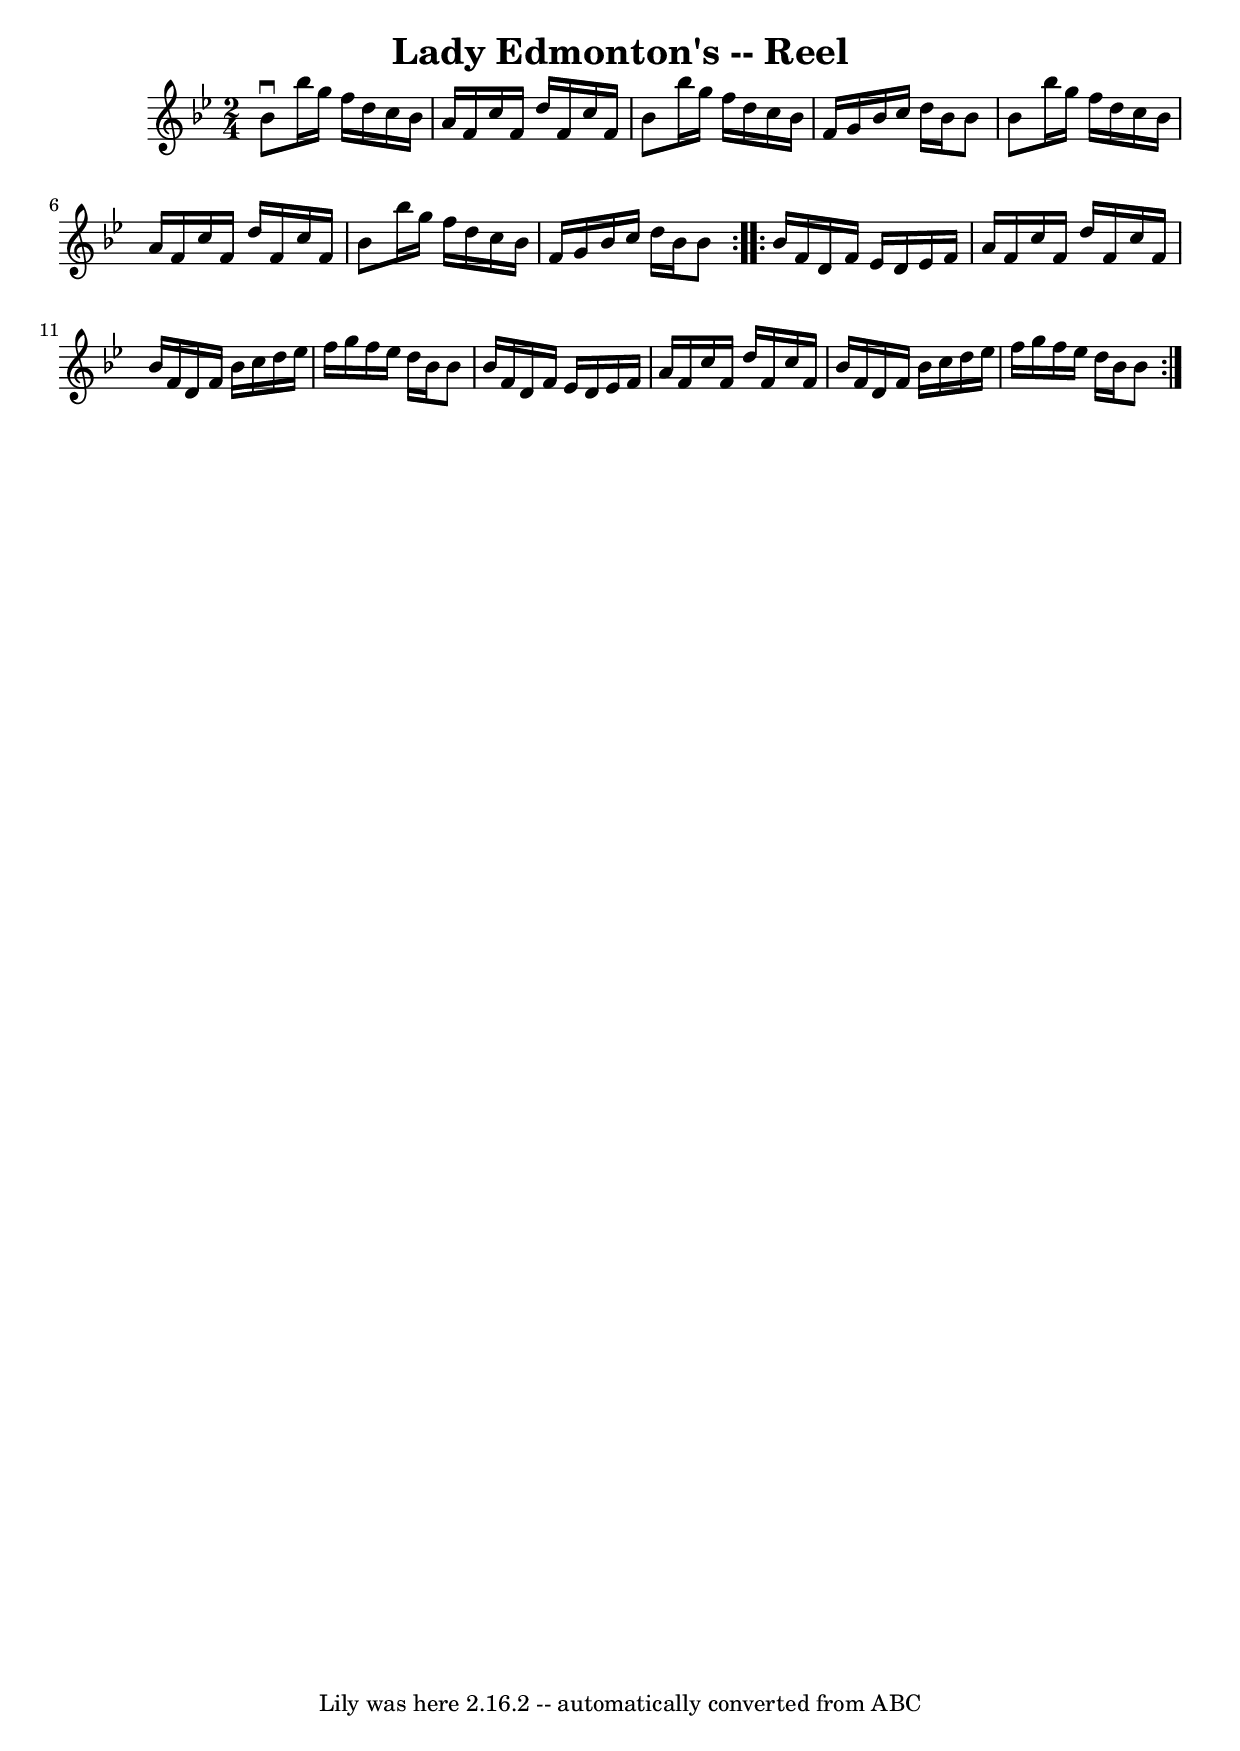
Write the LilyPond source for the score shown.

\version "2.7.40"
\include "Mammoth.ily"
\header {
	%% book = "Ryan's Mammoth Collection"
	crossRefNumber = "1"
	footnotes = ""
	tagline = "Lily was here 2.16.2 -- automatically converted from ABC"
	title = "Lady Edmonton's -- Reel"
}
voicedefault =  {


\repeat volta 2 {
\time 2/4 \key bes \major bes'8^\downbow bes''16 g''16 f''16    
d''16 c''16 bes'16  |
 a'16 f'16 c''16 f'16 d''16    
f'16 c''16 f'16  |
 bes'8 bes''16 g''16 f''16 d''16   
 c''16 bes'16  |
 f'16 g'16 bes'16 c''16 d''16 bes'16 
 bes'8  |
 bes'8 bes''16 g''16 f''16 d''16 c''16    
bes'16  |
 a'16 f'16 c''16 f'16 d''16 f'16 c''16    
f'16  |
 bes'8 bes''16 g''16 f''16 d''16 c''16 bes'16 
 |
 f'16 g'16 bes'16 c''16 d''16 bes'16 bes'8  
} \repeat volta 2 { bes'16 f'16 d'16 f'16 ees'16 d'16    
ees'16 f'16  |
 a'16 f'16 c''16 f'16 d''16 f'16    
c''16 f'16  |
 bes'16 f'16 d'16 f'16 bes'16 c''16    
d''16 ees''16  |
 f''16 g''16 f''16 ees''16 d''16    
bes'16 bes'8  |
 bes'16 f'16 d'16 f'16 ees'16 d'16  
 ees'16 f'16  |
 a'16 f'16 c''16 f'16 d''16 f'16    
c''16 f'16  |
 bes'16 f'16 d'16 f'16 bes'16 c''16    
d''16 ees''16  |
 f''16 g''16 f''16 ees''16 d''16    
bes'16 bes'8  }   
}

\score{
    <<

	\context Staff="default"
	{
	    \voicedefault 
	}

    >>
	\layout {
	}
	\midi {}
}
